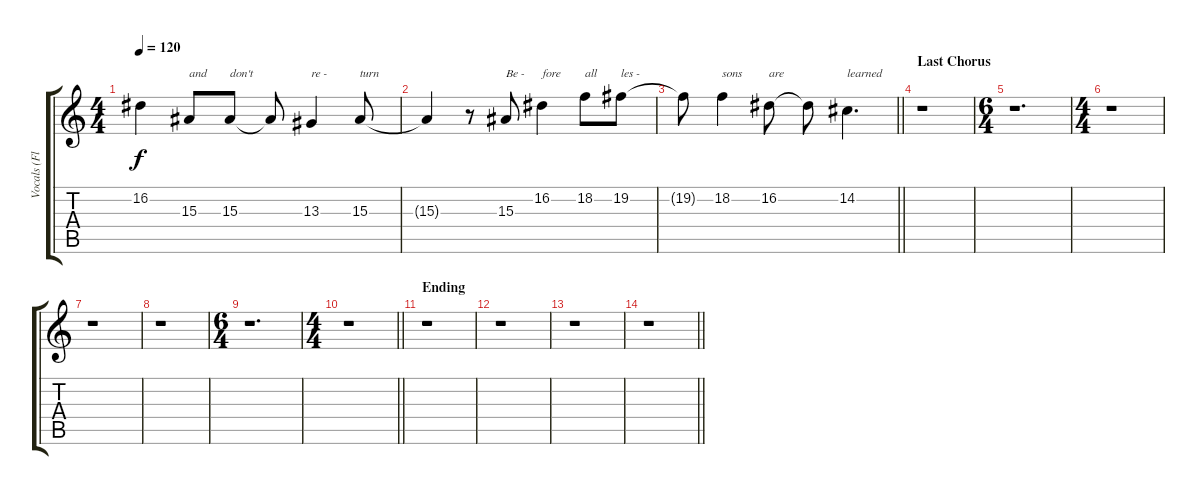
\track ("Vocals (Floor)" "Vocals (Fl") {instrument clarinet}
\staff {score tabs}
\tuning (E4 B3 G3 D3 A2 E2) {hide}
\ts (4 4)
\tempo 120
\clef g2
\ks c
16.2{t}.4{dy f} 15.3.8{txt "and"} 15.3.8{txt "don't"} 15.3{t}.8 13.3.4{txt "re -"} 15.3.8{txt "turn"} |
15.3{t}.4 r.8 15.3.8{txt "Be -"} 16.2.4{txt "fore"} 18.2.8{txt "all"} 19.2.8{txt "les -"} |
\barLineRight lightlight
19.2{t}.8 18.2.4{txt "sons"} 16.2.8{txt "are"} 16.2{t}.8 14.2.4{d txt "learned"} |
\section ("" "Last Chorus")
r.1 |
\ts (6 4)
r.1{d} |
\ts (4 4)
r.1 |
r.1 |
r.1 |
\ts (6 4)
r.1{d} |
\ts (4 4)
\barLineRight lightlight
r.1 |
\section ("" "Ending")
r.1 |
r.1 |
r.1 |
\barLineRight lightlight
r.1
